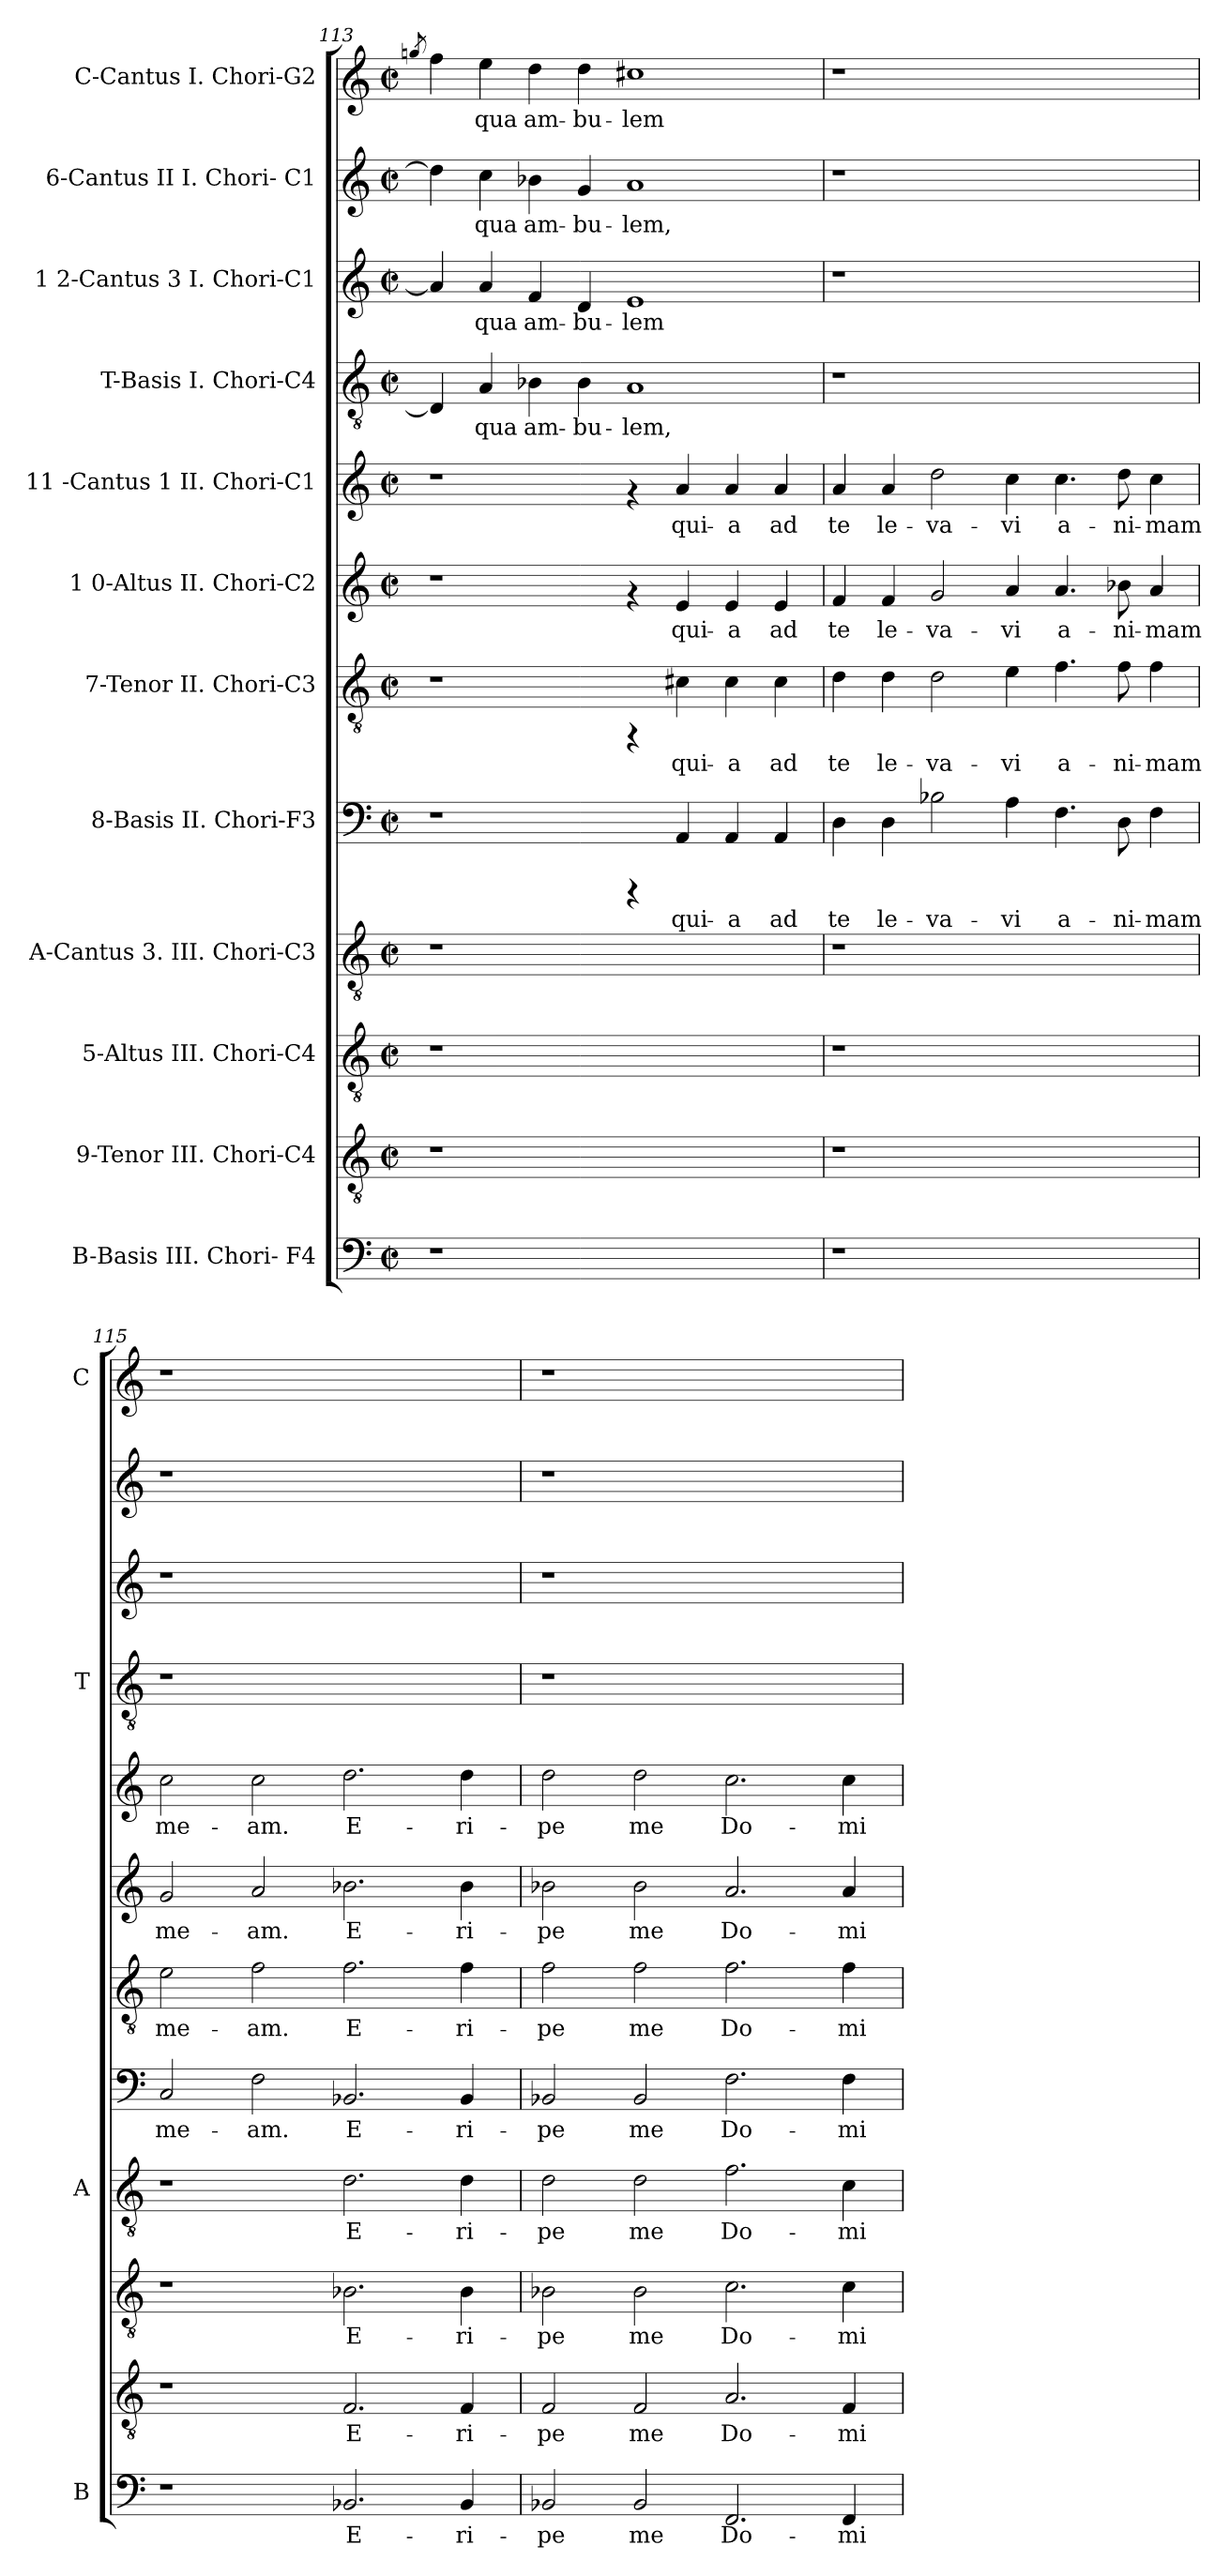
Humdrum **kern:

**kern	**text	**kern	**text	**kern	**text	**kern	**text	**kern	**text	**kern	**text	**kern	**text	**kern	**text	**kern	**text	**kern	**text	**kern	**text	**kern	**text
*part12	*part12	*part11	*part11	*part10	*part10	*part9	*part9	*part8	*part8	*part7	*part7	*part6	*part6	*part5	*part5	*part4	*part4	*part3	*part3	*part2	*part2	*part1	*part1
*staff12	*staff12	*staff11	*staff11	*staff10	*staff10	*staff9	*staff9	*staff8	*staff8	*staff7	*staff7	*staff6	*staff6	*staff5	*staff5	*staff4	*staff4	*staff3	*staff3	*staff2	*staff2	*staff1	*staff1
*I"B-Basis  III. Chori- F4	*	*I"9-Tenor  III. Chori-C4	*	*I"5-Altus  III. Chori-C4	*	*I"A-Cantus 3.  III. Chori-C3	*	*I"8-Basis  II. Chori-F3	*	*I"7-Tenor  II. Chori-C3	*	*I"1 0-Altus  II. Chori-C2	*	*I"11 -Cantus 1  II. Chori-C1	*	*I"T-Basis  I. Chori-C4	*	*I"1 2-Cantus 3  I. Chori-C1	*	*I"6-Cantus II  I. Chori- C1	*	*I"C-Cantus  I. Chori-G2	*
*I'B	*	*	*	*	*	*I'A	*	*	*	*	*	*	*	*	*	*I'T	*	*	*	*	*	*I'C	*
!!LO:PB:g=z
*clefF4	*	*clefGv2	*	*clefGv2	*	*clefGv2	*	*clefF4	*	*clefGv2	*	*clefG2	*	*clefG2	*	*clefGv2	*	*clefG2	*	*clefG2	*	*clefG2	*
*k[]	*	*k[]	*	*k[]	*	*k[]	*	*k[]	*	*k[]	*	*k[]	*	*k[]	*	*k[]	*	*k[]	*	*k[]	*	*k[]	*
*C:	*	*C:	*	*C:	*	*C:	*	*C:	*	*C:	*	*C:	*	*C:	*	*C:	*	*C:	*	*C:	*	*C:	*
*M2/2	*	*M2/2	*	*M2/2	*	*M2/2	*	*M2/2	*	*M2/2	*	*M2/2	*	*M2/2	*	*M2/2	*	*M2/2	*	*M2/2	*	*M2/2	*
*met(c|)	*	*met(c|)	*	*met(c|)	*	*met(c|)	*	*met(c|)	*	*met(c|)	*	*met(c|)	*	*met(c|)	*	*met(c|)	*	*met(c|)	*	*met(c|)	*	*met(c|)	*
=113	=113	=113	=113	=113	=113	=113	=113	=113	=113	=113	=113	=113	=113	=113	=113	=113	=113	=113	=113	=113	=113	=113	=113
.	.	.	.	.	.	.	.	.	.	.	.	.	.	.	.	.	.	.	.	.	.	8qggn/	.
!	!	!	!	!	!	!	!	!	!	!	!	!	!	!	!	!	!LO:LY:b:cj	!	!LO:LY:b:cj	!	!LO:LY:b:cj	!	!LO:LY:b:cj
1r	.	1r	.	1r	.	1r	.	1r	.	1r	.	1r	.	1r	.	4D/]	.	4a/]	.	4dd\]	.	4ff\	.
!	!	!	!	!	!	!	!	!	!	!	!	!	!	!	!	!	!LO:LY:b:cj	!	!LO:LY:b:cj	!	!LO:LY:b:cj	!	!LO:LY:b:cj
.	.	.	.	.	.	.	.	.	.	.	.	.	.	.	.	4A/	qua	4a/	qua	4cc\	qua	4ee\	qua
!	!	!	!	!	!	!	!	!	!	!	!	!	!	!	!	!	!LO:LY:b:cj	!	!LO:LY:b:cj	!	!LO:LY:b:cj	!	!LO:LY:b:cj
.	.	.	.	.	.	.	.	.	.	.	.	.	.	.	.	4B-X\	am-	4f/	am-	4b-X\	am-	4dd\	am-
!	!	!	!	!	!	!	!	!	!	!	!	!	!	!	!	!	!LO:LY:b:cj	!	!LO:LY:b:cj	!	!LO:LY:b:cj	!	!LO:LY:b:cj
.	.	.	.	.	.	.	.	.	.	.	.	.	.	.	.	4B-\	-bu-	4d/	-bu-	4g/	-bu-	4dd\	-bu-
!	!	!	!	!	!	!	!	!	!	!	!	!	!	!	!	!	!LO:LY:b:cj	!	!LO:LY:b:cj	!	!LO:LY:b:cj	!	!LO:LY:b:cj
1ryy	.	1ryy	.	1ryy	.	1ryy	.	4rCCC	.	4rFF	.	4rf	.	4rf	.	1A	-lem,	1e	-lem	1a	-lem,	1cc#X	-lem
!	!	!	!	!	!	!	!	!	!LO:LY:b:cj	!	!LO:LY:b:cj	!	!LO:LY:b:cj	!	!LO:LY:b:cj	!	!	!	!	!	!	!	!
.	.	.	.	.	.	.	.	4AA/	qui-	4c#X\	qui-	4e/	qui-	4a/	qui-	.	.	.	.	.	.	.	.
!	!	!	!	!	!	!	!	!	!LO:LY:b:cj	!	!LO:LY:b:cj	!	!LO:LY:b:cj	!	!LO:LY:b:cj	!	!	!	!	!	!	!	!
.	.	.	.	.	.	.	.	4AA/	-a	4c#\	-a	4e/	-a	4a/	-a	.	.	.	.	.	.	.	.
!	!	!	!	!	!	!	!	!	!LO:LY:b:cj	!	!LO:LY:b:cj	!	!LO:LY:b:cj	!	!LO:LY:b:cj	!	!	!	!	!	!	!	!
.	.	.	.	.	.	.	.	4AA/	ad	4c#\	ad	4e/	ad	4a/	ad	.	.	.	.	.	.	.	.
=114	=114	=114	=114	=114	=114	=114	=114	=114	=114	=114	=114	=114	=114	=114	=114	=114	=114	=114	=114	=114	=114	=114	=114
!	!	!	!	!	!	!	!	!	!LO:LY:b:cj	!	!LO:LY:b:cj	!	!LO:LY:b:cj	!	!LO:LY:b:cj	!	!	!	!	!	!	!	!
1r	.	1r	.	1r	.	1r	.	4D\	te	4d\	te	4f/	te	4a/	te	1r	.	1r	.	1r	.	1r	.
!	!	!	!	!	!	!	!	!	!LO:LY:b:cj	!	!LO:LY:b:cj	!	!LO:LY:b:cj	!	!LO:LY:b:cj	!	!	!	!	!	!	!	!
.	.	.	.	.	.	.	.	4D\	le-	4d\	le-	4f/	le-	4a/	le-	.	.	.	.	.	.	.	.
!	!	!	!	!	!	!	!	!	!LO:LY:b:cj	!	!LO:LY:b:cj	!	!LO:LY:b:cj	!	!LO:LY:b:cj	!	!	!	!	!	!	!	!
.	.	.	.	.	.	.	.	2B-X\	-va-	2d\	-va-	2g/	-va-	2dd\	-va-	.	.	.	.	.	.	.	.
!	!	!	!	!	!	!	!	!	!LO:LY:b:cj	!	!LO:LY:b:cj	!	!LO:LY:b:cj	!	!LO:LY:b:cj	!	!	!	!	!	!	!	!
1ryy	.	1ryy	.	1ryy	.	1ryy	.	4A\	-vi	4e\	-vi	4a/	-vi	4cc\	-vi	1ryy	.	1ryy	.	1ryy	.	1ryy	.
!	!	!	!	!	!	!	!	!	!LO:LY:b:cj	!	!LO:LY:b:cj	!	!LO:LY:b:cj	!	!LO:LY:b:cj	!	!	!	!	!	!	!	!
.	.	.	.	.	.	.	.	4.F\	a-	4.f\	a-	4.a/	a-	4.cc\	a-	.	.	.	.	.	.	.	.
!	!	!	!	!	!	!	!	!	!LO:LY:b:cj	!	!LO:LY:b:cj	!	!LO:LY:b:cj	!	!LO:LY:b:cj	!	!	!	!	!	!	!	!
.	.	.	.	.	.	.	.	8D\	-ni-	8f\	-ni-	8b-X\	-ni-	8dd\	-ni-	.	.	.	.	.	.	.	.
!	!	!	!	!	!	!	!	!	!LO:LY:b:cj	!	!LO:LY:b:cj	!	!LO:LY:b:cj	!	!LO:LY:b:cj	!	!	!	!	!	!	!	!
.	.	.	.	.	.	.	.	4F\	-mam	4f\	-mam	4a/	-mam	4cc\	-mam	.	.	.	.	.	.	.	.
=115	=115	=115	=115	=115	=115	=115	=115	=115	=115	=115	=115	=115	=115	=115	=115	=115	=115	=115	=115	=115	=115	=115	=115
!	!	!	!	!	!	!	!	!	!LO:LY:b:cj	!	!LO:LY:b:cj	!	!LO:LY:b:cj	!	!LO:LY:b:cj	!	!	!	!	!	!	!	!
1r	.	1r	.	1r	.	1r	.	2C/	me-	2e\	me-	2g/	me-	2cc\	me-	1r	.	1r	.	1r	.	1r	.
!	!	!	!	!	!	!	!	!	!LO:LY:b:cj	!	!LO:LY:b:cj	!	!LO:LY:b:cj	!	!LO:LY:b:cj	!	!	!	!	!	!	!	!
.	.	.	.	.	.	.	.	2F\	-am.	2f\	-am.	2a/	-am.	2cc\	-am.	.	.	.	.	.	.	.	.
!	!LO:LY:b:cj	!	!LO:LY:b:cj	!	!LO:LY:b:cj	!	!LO:LY:b:cj	!	!LO:LY:b:cj	!	!LO:LY:b:cj	!	!LO:LY:b:cj	!	!LO:LY:b:cj	!	!	!	!	!	!	!	!
2.BB-X/	E-	2.F/	E-	2.B-X\	E-	2.d\	E-	2.BB-X/	E-	2.f\	E-	2.b-X\	E-	2.dd\	E-	1ryy	.	1ryy	.	1ryy	.	1ryy	.
!	!LO:LY:b:cj	!	!LO:LY:b:cj	!	!LO:LY:b:cj	!	!LO:LY:b:cj	!	!LO:LY:b:cj	!	!LO:LY:b:cj	!	!LO:LY:b:cj	!	!LO:LY:b:cj	!	!	!	!	!	!	!	!
4BB-/	-ri-	4F/	-ri-	4B-\	-ri-	4d\	-ri-	4BB-/	-ri-	4f\	-ri-	4b-\	-ri-	4dd\	-ri-	.	.	.	.	.	.	.	.
=116	=116	=116	=116	=116	=116	=116	=116	=116	=116	=116	=116	=116	=116	=116	=116	=116	=116	=116	=116	=116	=116	=116	=116
!	!LO:LY:b:cj	!	!LO:LY:b:cj	!	!LO:LY:b:cj	!	!LO:LY:b:cj	!	!LO:LY:b:cj	!	!LO:LY:b:cj	!	!LO:LY:b:cj	!	!LO:LY:b:cj	!	!	!	!	!	!	!	!
2BB-X/	-pe	2F/	-pe	2B-X\	-pe	2d\	-pe	2BB-X/	-pe	2f\	-pe	2b-X\	-pe	2dd\	-pe	1r	.	1r	.	1r	.	1r	.
!	!LO:LY:b:cj	!	!LO:LY:b:cj	!	!LO:LY:b:cj	!	!LO:LY:b:cj	!	!LO:LY:b:cj	!	!LO:LY:b:cj	!	!LO:LY:b:cj	!	!LO:LY:b:cj	!	!	!	!	!	!	!	!
2BB-/	me	2F/	me	2B-\	me	2d\	me	2BB-/	me	2f\	me	2b-\	me	2dd\	me	.	.	.	.	.	.	.	.
!	!LO:LY:b:cj	!	!LO:LY:b:cj	!	!LO:LY:b:cj	!	!LO:LY:b:cj	!	!LO:LY:b:cj	!	!LO:LY:b:cj	!	!LO:LY:b:cj	!	!LO:LY:b:cj	!	!	!	!	!	!	!	!
2.FF/	Do-	2.A/	Do-	2.c\	Do-	2.f\	Do-	2.F\	Do-	2.f\	Do-	2.a/	Do-	2.cc\	Do-	1ryy	.	1ryy	.	1ryy	.	1ryy	.
!	!LO:LY:b:cj	!	!LO:LY:b:cj	!	!LO:LY:b:cj	!	!LO:LY:b:cj	!	!LO:LY:b:cj	!	!LO:LY:b:cj	!	!LO:LY:b:cj	!	!LO:LY:b:cj	!	!	!	!	!	!	!	!
4FF/	-mi-	4F/	-mi-	4c\	-mi-	4c\	-mi-	4F\	-mi-	4f\	-mi-	4a/	-mi-	4cc\	-mi-	.	.	.	.	.	.	.	.
=	=	=	=	=	=	=	=	=	=	=	=	=	=	=	=	=	=	=	=	=	=	=	=
*-	*-	*-	*-	*-	*-	*-	*-	*-	*-	*-	*-	*-	*-	*-	*-	*-	*-	*-	*-	*-	*-	*-	*-
